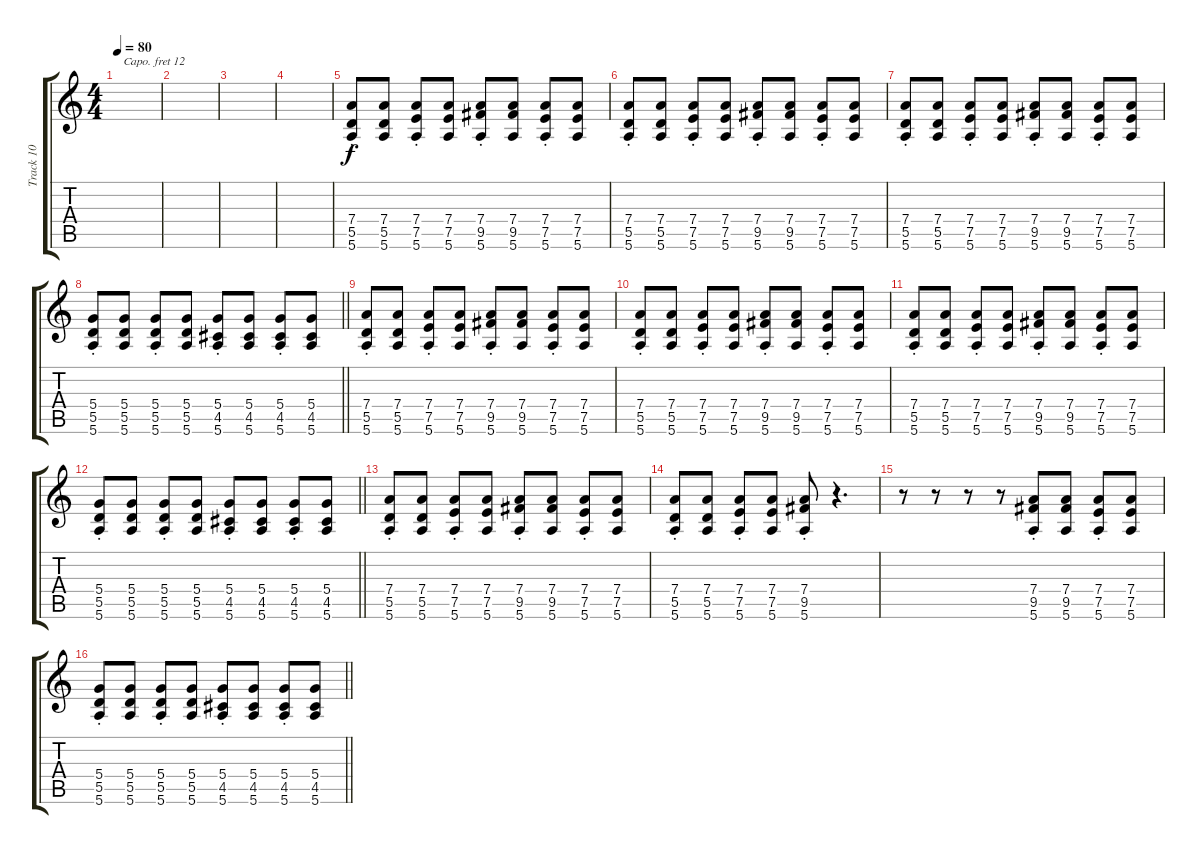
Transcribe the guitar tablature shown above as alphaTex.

\track ("Track 10" "Track 10") {instrument stringensemble1}
\staff {score tabs}
\capo 12
\tuning (E4 B3 G3 D3 A2 E2) {hide}
\ts (4 4)
\tempo 80
\clef g2
\ks c
|
|
|
|
(7.4{st} 5.5{st} 5.6{st}).8 (7.4 5.5 5.6).8 (7.4{st} 7.5{st} 5.6{st}).8 (7.4 7.5 5.6).8 (7.4{st} 9.5{st} 5.6{st}).8 (7.4 9.5 5.6).8 (7.4{st} 7.5{st} 5.6{st}).8 (7.4 7.5 5.6).8 |
(7.4{st} 5.5{st} 5.6{st}).8 (7.4 5.5 5.6).8 (7.4{st} 7.5{st} 5.6{st}).8 (7.4 7.5 5.6).8 (7.4{st} 9.5{st} 5.6{st}).8 (7.4 9.5 5.6).8 (7.4{st} 7.5{st} 5.6{st}).8 (7.4 7.5 5.6).8 |
(7.4{st} 5.5{st} 5.6{st}).8 (7.4 5.5 5.6).8 (7.4{st} 7.5{st} 5.6{st}).8 (7.4 7.5 5.6).8 (7.4{st} 9.5{st} 5.6{st}).8 (7.4 9.5 5.6).8 (7.4{st} 7.5{st} 5.6{st}).8 (7.4 7.5 5.6).8 |
\barLineRight lightlight
(5.4{st} 5.5{st} 5.6{st}).8 (5.4 5.5 5.6).8 (5.4{st} 5.5{st} 5.6{st}).8 (5.4 5.5 5.6).8 (5.4{st} 4.5{st} 5.6{st}).8 (5.4 4.5 5.6).8 (5.4{st} 4.5{st} 5.6{st}).8 (5.4 4.5 5.6).8 |
(7.4{st} 5.5{st} 5.6{st}).8 (7.4 5.5 5.6).8 (7.4{st} 7.5{st} 5.6{st}).8 (7.4 7.5 5.6).8 (7.4{st} 9.5{st} 5.6{st}).8 (7.4 9.5 5.6).8 (7.4{st} 7.5{st} 5.6{st}).8 (7.4 7.5 5.6).8 |
(7.4{st} 5.5{st} 5.6{st}).8 (7.4 5.5 5.6).8 (7.4{st} 7.5{st} 5.6{st}).8 (7.4 7.5 5.6).8 (7.4{st} 9.5{st} 5.6{st}).8 (7.4 9.5 5.6).8 (7.4{st} 7.5{st} 5.6{st}).8 (7.4 7.5 5.6).8 |
(7.4{st} 5.5{st} 5.6{st}).8 (7.4 5.5 5.6).8 (7.4{st} 7.5{st} 5.6{st}).8 (7.4 7.5 5.6).8 (7.4{st} 9.5{st} 5.6{st}).8 (7.4 9.5 5.6).8 (7.4{st} 7.5{st} 5.6{st}).8 (7.4 7.5 5.6).8 |
\barLineRight lightlight
(5.4{st} 5.5{st} 5.6{st}).8 (5.4 5.5 5.6).8 (5.4{st} 5.5{st} 5.6{st}).8 (5.4 5.5 5.6).8 (5.4{st} 4.5{st} 5.6{st}).8 (5.4 4.5 5.6).8 (5.4{st} 4.5{st} 5.6{st}).8 (5.4 4.5 5.6).8 |
(7.4{st} 5.5{st} 5.6{st}).8 (7.4 5.5 5.6).8 (7.4{st} 7.5{st} 5.6{st}).8 (7.4 7.5 5.6).8 (7.4{st} 9.5{st} 5.6{st}).8 (7.4 9.5 5.6).8 (7.4{st} 7.5{st} 5.6{st}).8 (7.4 7.5 5.6).8 |
(7.4{st} 5.5{st} 5.6{st}).8 (7.4 5.5 5.6).8 (7.4{st} 7.5{st} 5.6{st}).8 (7.4 7.5 5.6).8 (7.4{st} 9.5{st} 5.6{st}).8 r.4{d} |
r.8 r.8 r.8 r.8 (7.4{st} 9.5{st} 5.6{st}).8 (7.4 9.5 5.6).8 (7.4{st} 7.5{st} 5.6{st}).8 (7.4 7.5 5.6).8 |
\barLineRight lightlight
(5.4{st} 5.5{st} 5.6{st}).8 (5.4 5.5 5.6).8 (5.4{st} 5.5{st} 5.6{st}).8 (5.4 5.5 5.6).8 (5.4{st} 4.5{st} 5.6{st}).8 (5.4 4.5 5.6).8 (5.4{st} 4.5{st} 5.6{st}).8 (5.4 4.5 5.6).8
